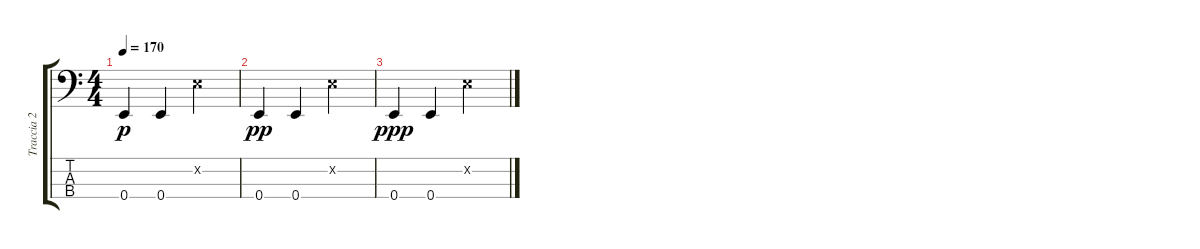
\track ("Traccia 2" "Traccia 2") {instrument electricbassfinger}
\staff {score tabs}
\tuning (G2 D2 A1 E1) {hide}
\ts (4 4)
\tempo 170
\clef f4
\ks c
0.4.4{dy p} 0.4.4 2.2{x}.2 |
0.4.4{dy pp} 0.4.4 2.2{x}.2 |
0.4.4{dy ppp} 0.4.4 2.2{x}.2
